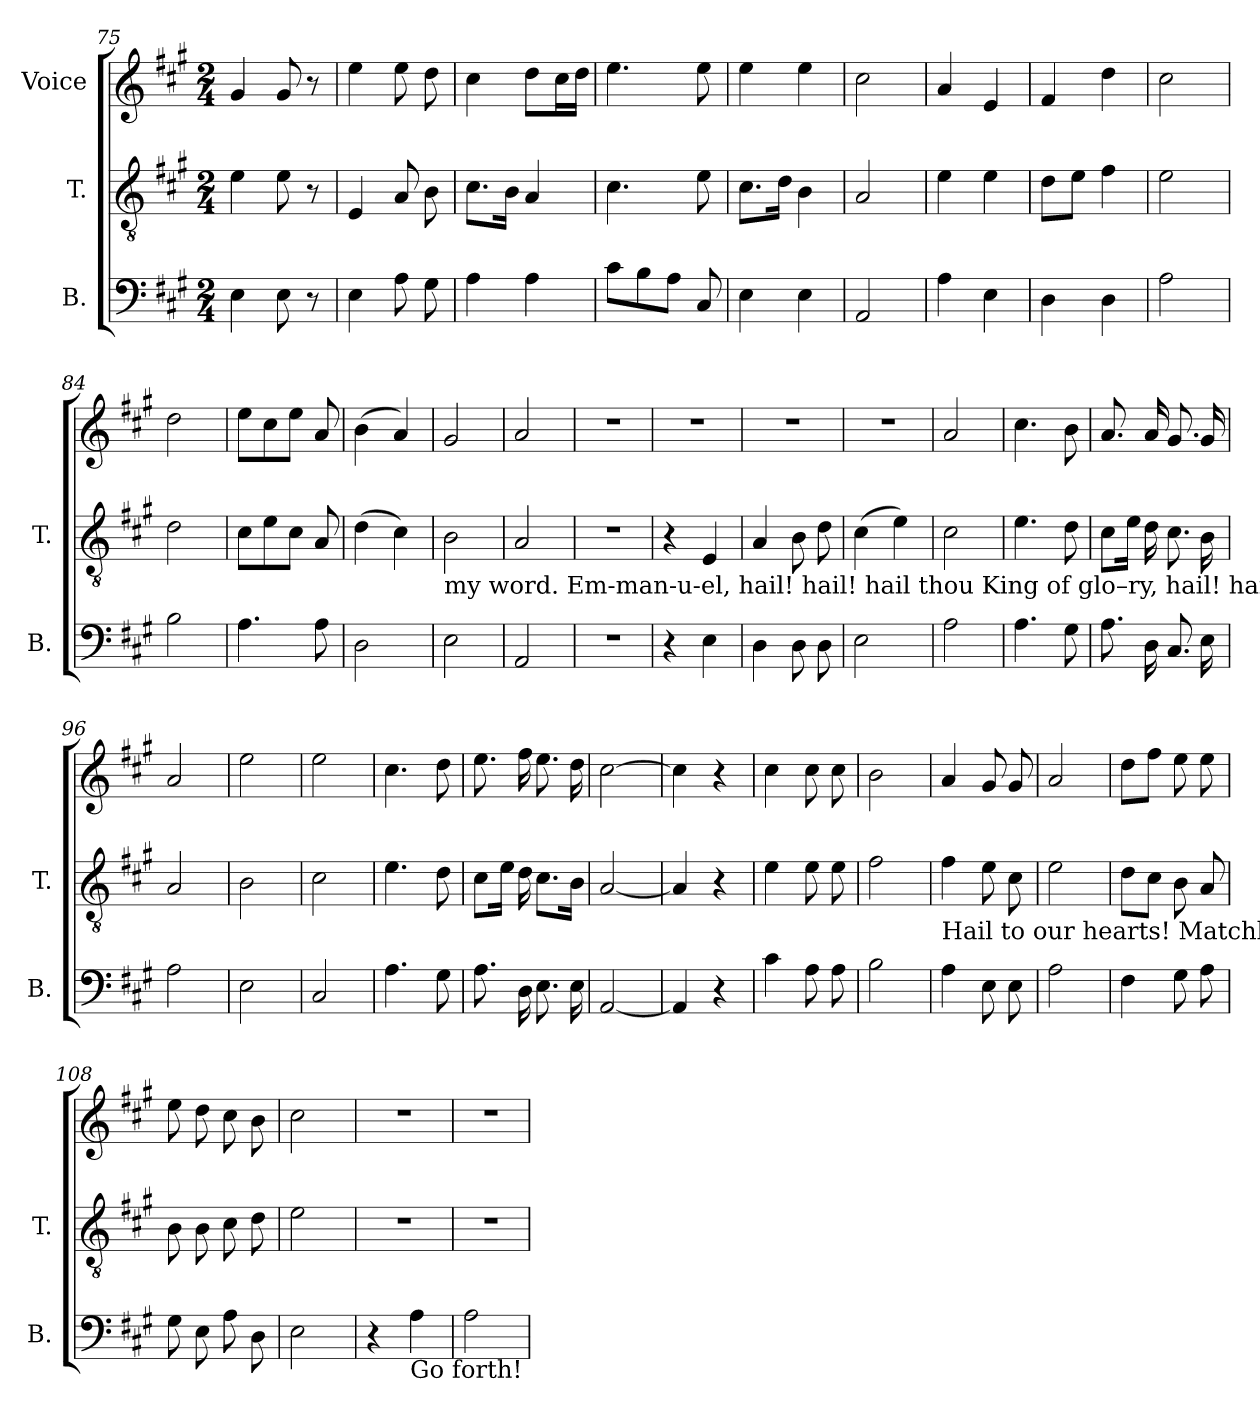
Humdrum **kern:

**kern	**kern	**kern
*part3	*part2	*part1
*staff3	*staff2	*staff1
*I"B.	*I"T.	*I"Voice
*I'B.	*I'T.	*
*clefF4	*clefGv2	*clefG2
*k[f#c#g#]	*k[f#c#g#]	*k[f#c#g#]
*M2/4	*M2/4	*M2/4
=75	=75	=75
4E\	4e\	4g#/
8E\	8e\	8g#/
8r	8r	8r
=76	=76	=76
4E\	4E/	4ee\
8A\	8A/	8ee\
8G#\	8B\	8dd\
=77	=77	=77
4A\	8.c#\L	4cc#\
.	16B\Jk	.
4A\	4A/	8dd\L
.	.	16cc#\L
.	.	16dd\JJ
=78	=78	=78
8c#\L	4.c#\	4.ee\
8B\	.	.
8A\J	.	.
8C#/	8e\	8ee\
=79	=79	=79
4E\	8.c#\L	4ee\
.	16d\Jk	.
4E\	4B\	4ee\
=80	=80	=80
2AA/	2A/	2cc#\
=81	=81	=81
4A\	4e\	4a/
4E\	4e\	4e/
=82	=82	=82
4D\	8d\L	4f#/
.	8e\J	.
4D\	4f#\	4dd\
=83	=83	=83
2A\	2e\	2cc#\
=84	=84	=84
2B\	2d\	2dd\
=85	=85	=85
4.A\	8c#\L	8ee\L
.	8e\	8cc#\
.	8c#\J	8ee\J
8A\	8A/	8a/
=86	=86	=86
2D\	(4d\	(4b\
.	4c#\)	4a/)
!!LO:LB:g=z
=87	=87	=87
!	!LO:TX:b:t=my  word.              Em-man-u-el,  hail!  hail!  hail thou King of glo–ry,  hail!  hail!  Hail thou King of  glo – ry,    hail!       Hail to our world!	!
2E\	2B\	2g#/
=88	=88	=88
2AA/	2A/	2a/
=89	=89	=89
2r	2r	2r
=90	=90	=90
4r	4r	2r
4E\	4E/	.
=91	=91	=91
4D\	4A/	2r
8D\	8B\	.
8D\	8d\	.
=92	=92	=92
2E\	(4c#\	2r
.	4e\)	.
=93	=93	=93
2A\	2c#\	2a/
=94	=94	=94
4.A\	4.e\	4.cc#\
8G#\	8d\	8b\
=95	=95	=95
8.A\	8c#\L	8.a/
.	16e\Jk	.
16D\	16d\	16a/
8.C#/	8.c#\	8.g#/
16E\	16B\	16g#/
=96	=96	=96
2A\	2A/	2a/
=97	=97	=97
2E\	2B\	2ee\
=98	=98	=98
2C#/	2c#\	2ee\
=99	=99	=99
4.A\	4.e\	4.cc#\
8G#\	8d\	8dd\
=100	=100	=100
8.A\	8c#\L	8.ee\
.	16e\Jk	.
16D\	16d\	16ff#\
8.E\	8.c#\L	8.ee\
16E\	16B\Jk	16dd\
=101	=101	=101
[2AA/	[2A/	[2cc#\
=102	=102	=102
4AA/]	4A/]	4cc#\]
4r	4r	4r
=103	=103	=103
4c#\	4e\	4cc#\
8A\	8e\	8cc#\
8A\	8e\	8cc#\
=104	=104	=104
2B\	2f#\	2b\
!!LO:LB:g=z
=105	=105	=105
!	!LO:TX:b:t=Hail to our hearts! Matchless in majesty and might;                                         Go forth from conquering to conquer, from conquering to con –	!
4A\	4f#\	4a/
8E\	8e\	8g#/
8E\	8c#\	8g#/
=106	=106	=106
2A\	2e\	2a/
=107	=107	=107
4F#\	8d\L	8dd\L
.	8c#\J	8ff#\J
8G#\	8B\	8ee\
8A\	8A/	8ee\
=108	=108	=108
8G#\	8B\	8ee\
8E\	8B\	8dd\
8A\	8c#\	8cc#\
8D\	8d\	8b\
=109	=109	=109
2E\	2e\	2cc#\
=110	=110	=110
4r	2r	2r
!LO:TX:b:t=Go forth!	!	!
4A\	.	.
=111	=111	=111
2A\	2r	2r
=	=	=
*-	*-	*-
